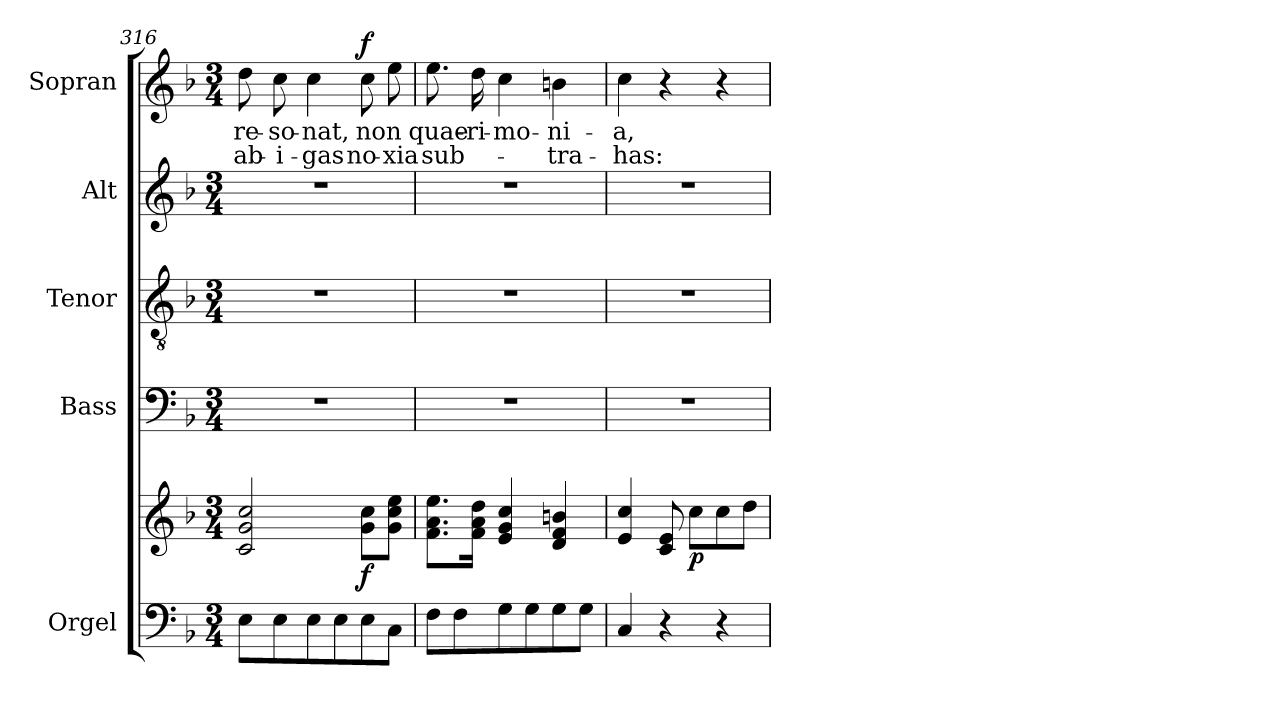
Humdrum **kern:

**kern	**kern	**dynam	**kern	**kern	**kern	**kern	**text	**text	**dynam
*part5	*part5	*part5	*part4	*part3	*part2	*part1	*part1	*part1	*part1
*staff6	*staff5	*staff5/6	*staff4	*staff3	*staff2	*staff1	*staff1	*staff1	*staff1
*I"Orgel	*	*	*I"Bass	*I"Tenor	*I"Alt	*I"Sopran	*	*	*
*I'Org.	*	*	*I'B.	*I'T.	*I'A.	*I'S.	*	*	*
*clefF4	*clefG2	*	*clefF4	*clefGv2	*clefG2	*clefG2	*	*	*
*k[b-]	*k[b-]	*	*k[b-]	*k[b-]	*k[b-]	*k[b-]	*	*	*
*F:	*F:	*	*F:	*F:	*F:	*F:	*	*	*
*M3/4	*M3/4	*	*M3/4	*M3/4	*M3/4	*M3/4	*	*	*
=316	=316	=316	=316	=316	=316	=316	=316	=316	=316
!	!	!	!	!	!	!	!LO:LY:b	!LO:LY:b	!
8E\L	2c/ 2g/ 2cc/	.	2.r	2.r	2.r	8dd\	re-	ab-	.
!	!	!	!	!	!	!	!LO:LY:b	!LO:LY:b	!
8E\	.	.	.	.	.	8cc\	-so-	-i-	.
!	!	!	!	!	!	!	!LO:LY:b	!LO:LY:b	!
8E\	.	.	.	.	.	4cc\	-nat,	-gas	.
8E\	.	.	.	.	.	.	.	.	.
!	!	!LO:DY:b	!	!	!	!	!LO:LY:b	!LO:LY:b	!LO:DY:a
8E\	8g\ 8cc\L	f	.	.	.	8cc\	non	no-	f
!	!	!	!	!	!	!	!	!LO:LY:b	!
8C\J	8g\ 8cc\ 8ee\J	.	.	.	.	8ee\	.	-xia	.
=317	=317	=317	=317	=317	=317	=317	=317	=317	=317
!	!	!	!	!	!	!	!LO:LY:b	!LO:LY:b	!
8F\L	8.f\ 8.a\ 8.ee\L	.	2.r	2.r	2.r	8.ee\	quae-	sub-	.
8F\	.	.	.	.	.	.	.	.	.
!	!	!	!	!	!	!	!LO:LY:b	!	!
.	16f\ 16a\ 16dd\Jk	.	.	.	.	16dd\	-ri-	.	.
!	!	!	!	!	!	!	!LO:LY:b	!	!
8G\	4e/ 4g/ 4cc/	.	.	.	.	4cc\	-mo-	.	.
8G\	.	.	.	.	.	.	.	.	.
!	!	!	!	!	!	!	!LO:LY:b	!LO:LY:b	!
8G\	4d/ 4f/ 4bn/	.	.	.	.	4bn\	-ni-	-tra-	.
8G\J	.	.	.	.	.	.	.	.	.
=318	=318	=318	=318	=318	=318	=318	=318	=318	=318
!	!	!	!	!	!	!	!LO:LY:b	!LO:LY:b	!
4C/	4e/ 4cc/	.	2.r	2.r	2.r	4cc\	-a,	-has:	.
4r	8c/ 8e/	.	.	.	.	4r	.	.	.
!	!	!LO:DY:b	!	!	!	!	!	!	!
.	8cc\L	p	.	.	.	.	.	.	.
4r	8cc\	.	.	.	.	4r	.	.	.
.	8dd\J	.	.	.	.	.	.	.	.
=	=	=	=	=	=	=	=	=	=
*-	*-	*-	*-	*-	*-	*-	*-	*-	*-
